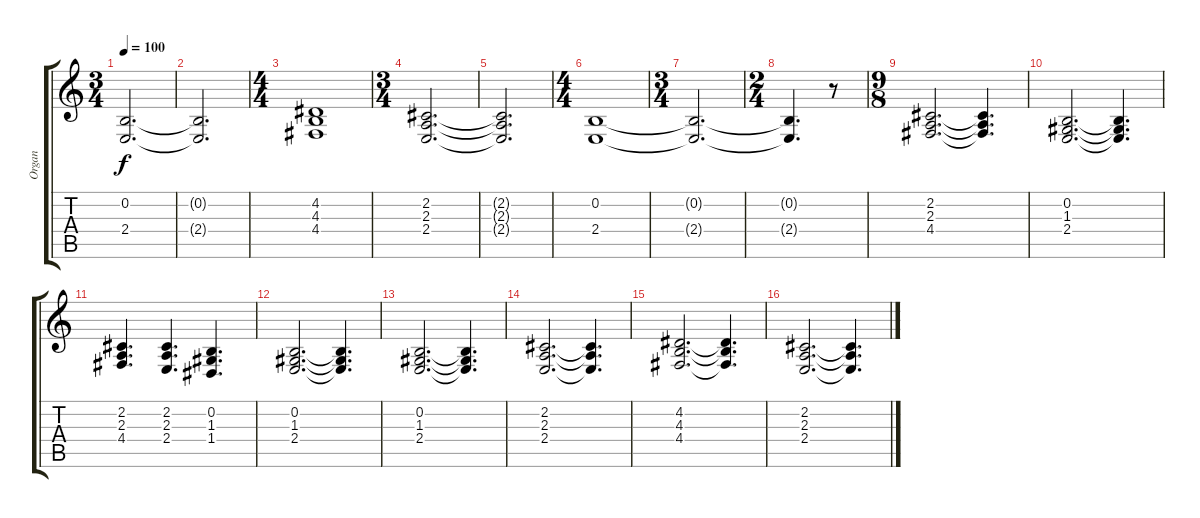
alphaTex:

\track ("Organ" "Organ") {instrument percussiveorgan}
\staff {score tabs}
\tuning (E4 B3 G3 D3 A2 E2) {hide}
\ts (3 4)
\tempo 100
\clef g2
\ks c
(0.2{t} 2.4{t}).2{d dy f} |
(0.2{t} 2.4{t}).2{d} |
\ts (4 4)
(4.2 4.3 4.4).1 |
\ts (3 4)
(2.2 2.3 2.4).2{d} |
(2.2{t} 2.3{t} 2.4{t}).2{d} |
\ts (4 4)
(0.2 2.4).1 |
\ts (3 4)
(0.2{t} 2.4{t}).2{d} |
\ts (2 4)
(0.2{t} 2.4{t}).4{d} r.8 |
\ts (9 8)
(2.2 2.3 4.4).2{d} (2.2{t} 2.3{t} 4.4{t}).4{d} |
(0.2 1.3 2.4).2{d} (0.2{t} 1.3{t} 2.4{t}).4{d} |
(2.2 2.3 4.4).4{d} (2.2 2.3 2.4).4{d} (0.2 1.3 1.4).4{d} |
(0.2 1.3 2.4).2{d} (0.2{t} 1.3{t} 2.4{t}).4{d} |
(0.2 1.3 2.4).2{d} (0.2{t} 1.3{t} 2.4{t}).4{d} |
(2.2 2.3 2.4).2{d} (2.2{t} 2.3{t} 2.4{t}).4{d} |
(4.2 4.3 4.4).2{d} (4.2{t} 4.3{t} 4.4{t}).4{d} |
(2.2 2.3 2.4).2{d} (2.2{t} 2.3{t} 2.4{t}).4{d}
